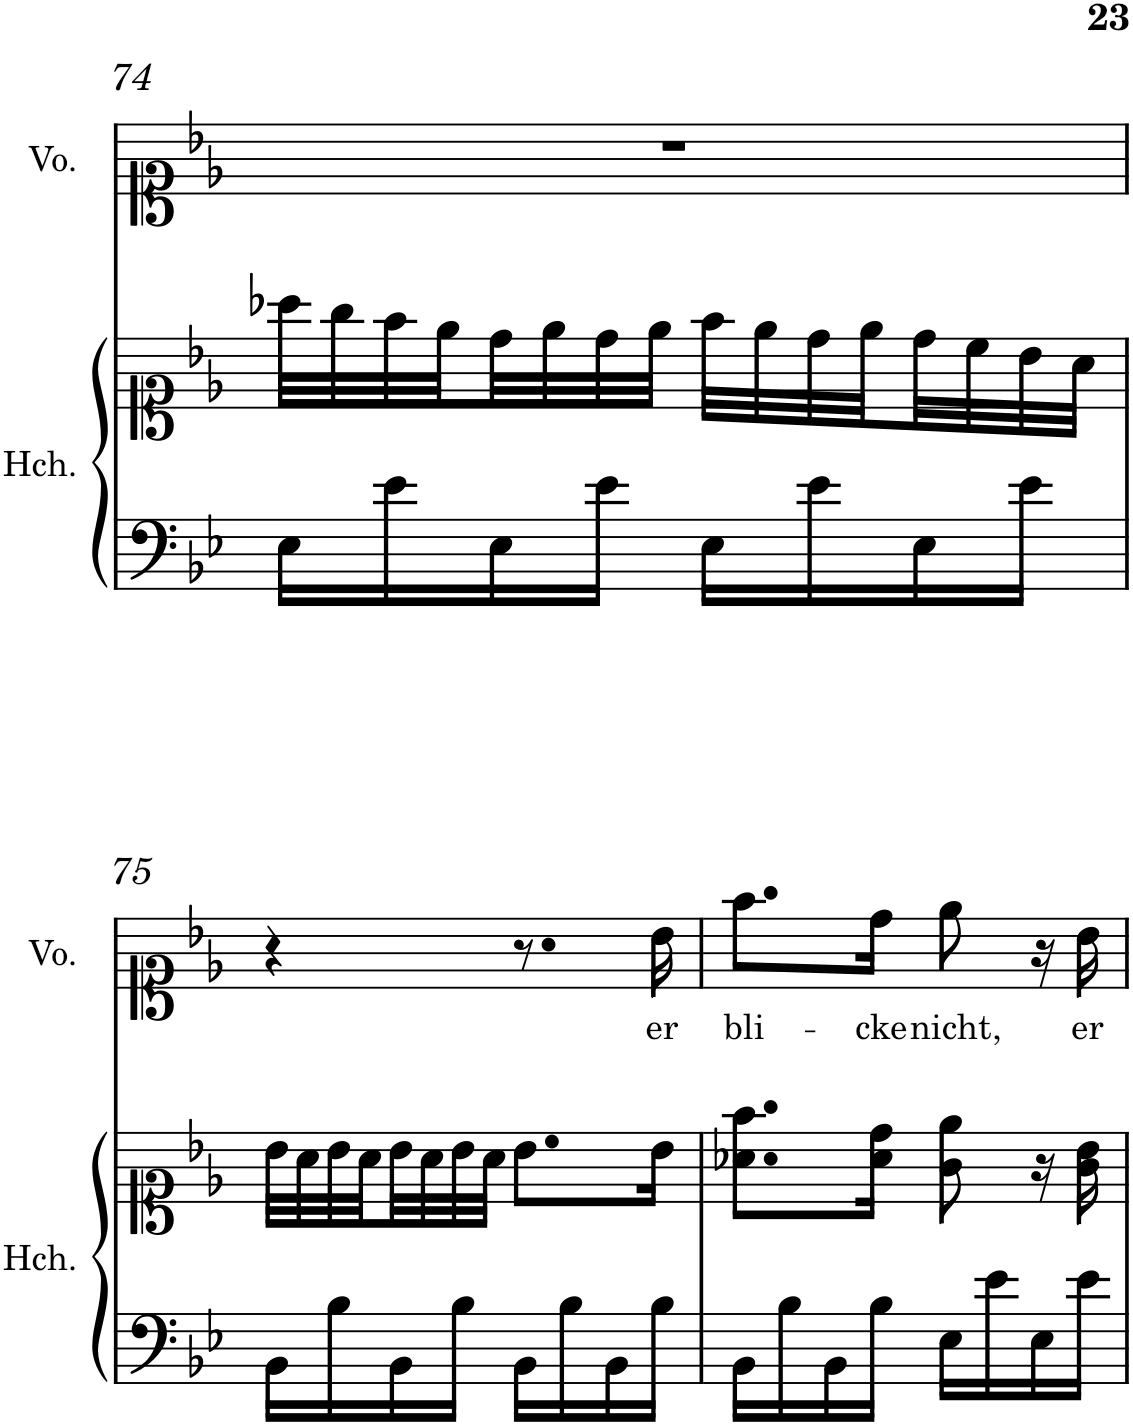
**kern	**kern	**kern	**text
*part2	*part2	*part1	*part1
*staff3	*staff2	*staff1	*staff1
*I"Harpsichord	*	*I"Voice	*
*I'Hch.	*	*I'Vo.	*
!!LO:PB:g=z
*clefF4	*clefC1	*clefC1	*
*k[b-e-]	*k[b-e-]	*k[b-e-]	*
*M2/4	*M2/4	*M2/4	*
=74	=74	=74	=74
16E-\LL	32aa-X\LLL	2r	.
.	32gg\	.	.
16e-\	32ff\	.	.
.	32ee-\	.	.
16E-\	32dd\	.	.
.	32ee-\	.	.
16e-\JJ	32dd\	.	.
.	32ee-\JJJ	.	.
16E-\LL	32ff\LLL	.	.
.	32ee-\	.	.
16e-\	32dd\	.	.
.	32ee-\	.	.
16E-\	32dd\	.	.
.	32cc\	.	.
16e-\JJ	32b-\	.	.
.	32a\JJJ	.	.
!!LO:LB:g=z
=75	=75	=75	=75
16BB-\LL	32b-\LLL	4r	.
.	32a\	.	.
16B-\	32b-\	.	.
.	32a\	.	.
16BB-\	32b-\	.	.
.	32a\	.	.
16B-\JJ	32b-\	.	.
.	32a\JJJ	.	.
16BB-\LL	8.b-\L	8.r	.
16B-\	.	.	.
16BB-\	.	.	.
!	!	!	!LO:LY:b
16B-\JJ	16b-\Jk	16b-\	er
=76	=76	=76	=76
!	!	!	!LO:LY:b
16BB-\LL	8.a-X\ 8.ff\L	8.ff\L	bli-
16B-\	.	.	.
16BB-\	.	.	.
!	!	!	!LO:LY:b
16B-\JJ	16a-\ 16dd\Jk	16dd\Jk	-cke
!	!	!	!LO:LY:b
16E-\LL	8g\ 8ee-\	8ee-\	nicht,
16e-\	.	.	.
16E-\	16r	16r	.
!	!	!	!LO:LY:b
16e-\JJ	16g\ 16b-\	16b-\	er
=	=	=	=
*-	*-	*-	*-
